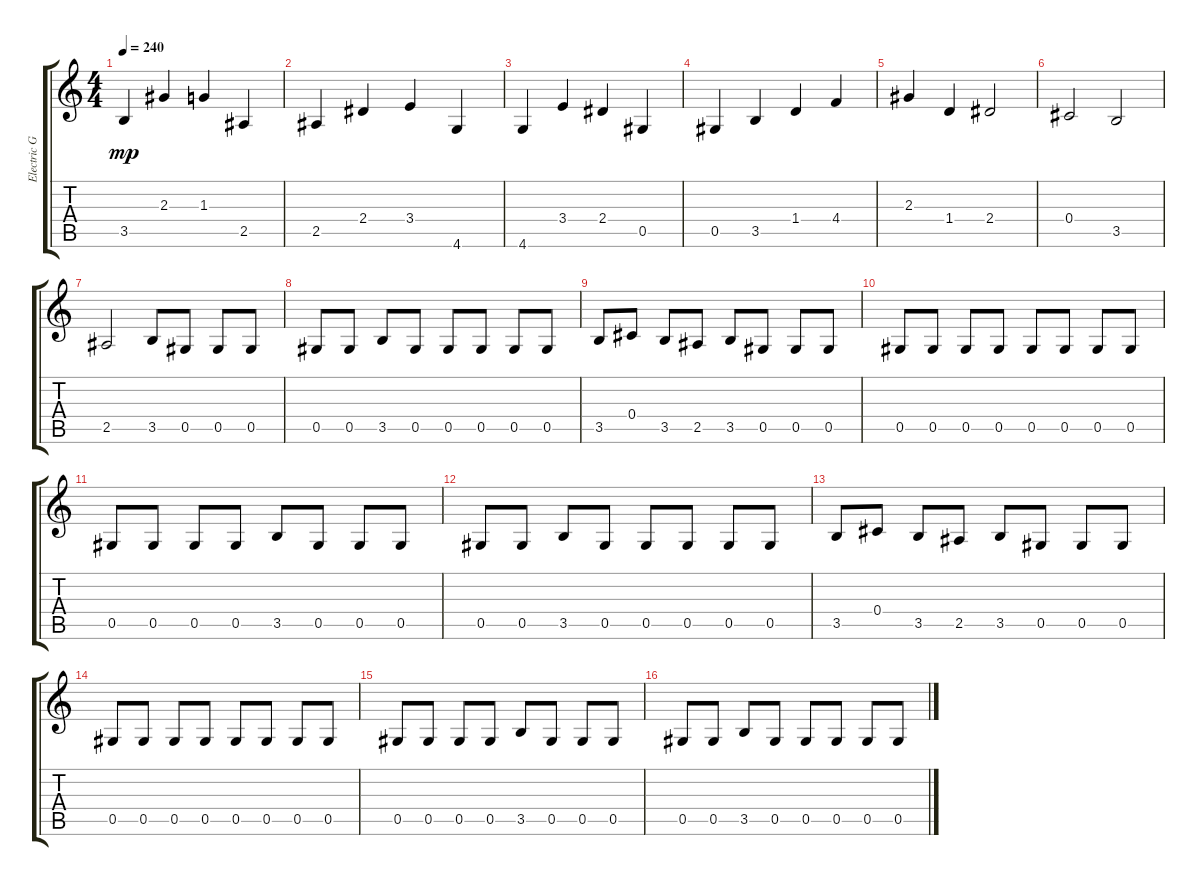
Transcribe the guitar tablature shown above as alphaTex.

\track ("Electric Guitar 3" "Electric G") {instrument distortionguitar}
\staff {score tabs}
\tuning (Eb4 Bb3 Gb3 Db3 Ab2 Eb2) {hide}
\ts (4 4)
\tempo 240
\clef g2
\ks c
3.5.4{dy mp} 2.3.4 1.3.4 2.5.4 |
2.5.4 2.4.4 3.4.4 4.6.4 |
4.6.4 3.4.4 2.4.4 0.5.4 |
0.5.4 3.5.4 1.4.4 4.4.4 |
2.3.4 1.4.4 2.4.2 |
0.4.2 3.5.2 |
2.5.2 3.5.8 0.5.8 0.5.8 0.5.8 |
0.5.8 0.5.8 3.5.8 0.5.8 0.5.8 0.5.8 0.5.8 0.5.8 |
3.5.8 0.4.8 3.5.8 2.5.8 3.5.8 0.5.8 0.5.8 0.5.8 |
0.5.8 0.5.8 0.5.8 0.5.8 0.5.8 0.5.8 0.5.8 0.5.8 |
0.5.8 0.5.8 0.5.8 0.5.8 3.5.8 0.5.8 0.5.8 0.5.8 |
0.5.8 0.5.8 3.5.8 0.5.8 0.5.8 0.5.8 0.5.8 0.5.8 |
3.5.8 0.4.8 3.5.8 2.5.8 3.5.8 0.5.8 0.5.8 0.5.8 |
0.5.8 0.5.8 0.5.8 0.5.8 0.5.8 0.5.8 0.5.8 0.5.8 |
0.5.8 0.5.8 0.5.8 0.5.8 3.5.8 0.5.8 0.5.8 0.5.8 |
0.5.8 0.5.8 3.5.8 0.5.8 0.5.8 0.5.8 0.5.8 0.5.8
